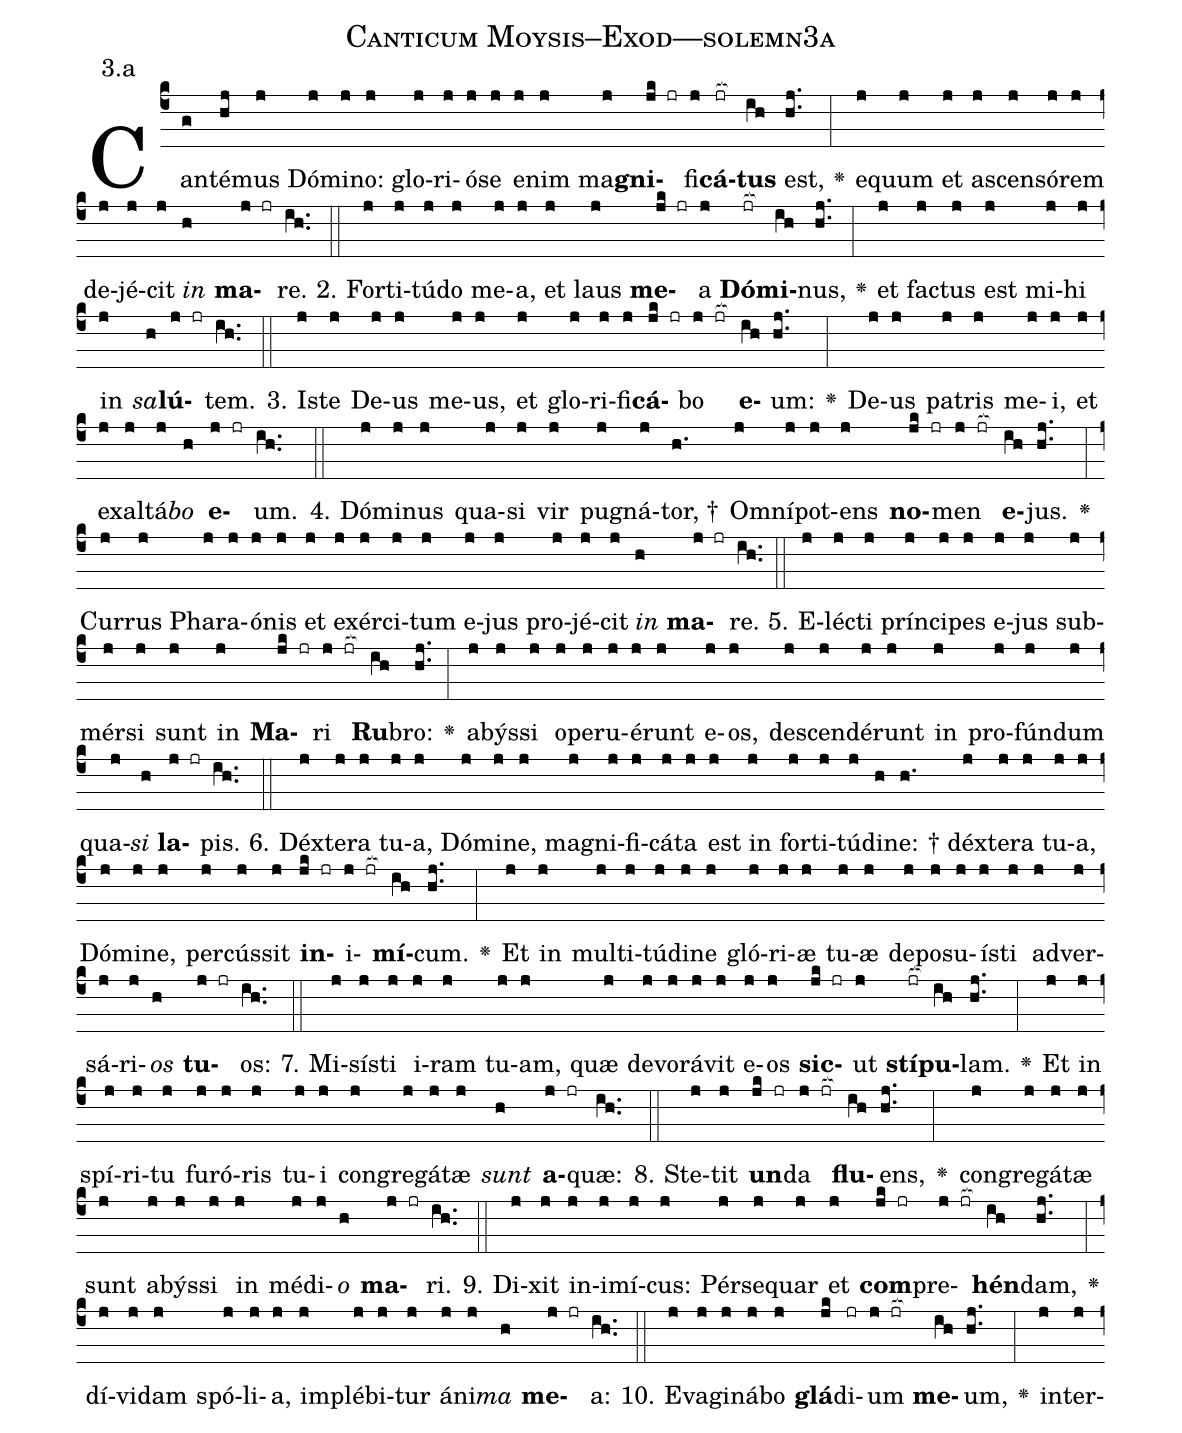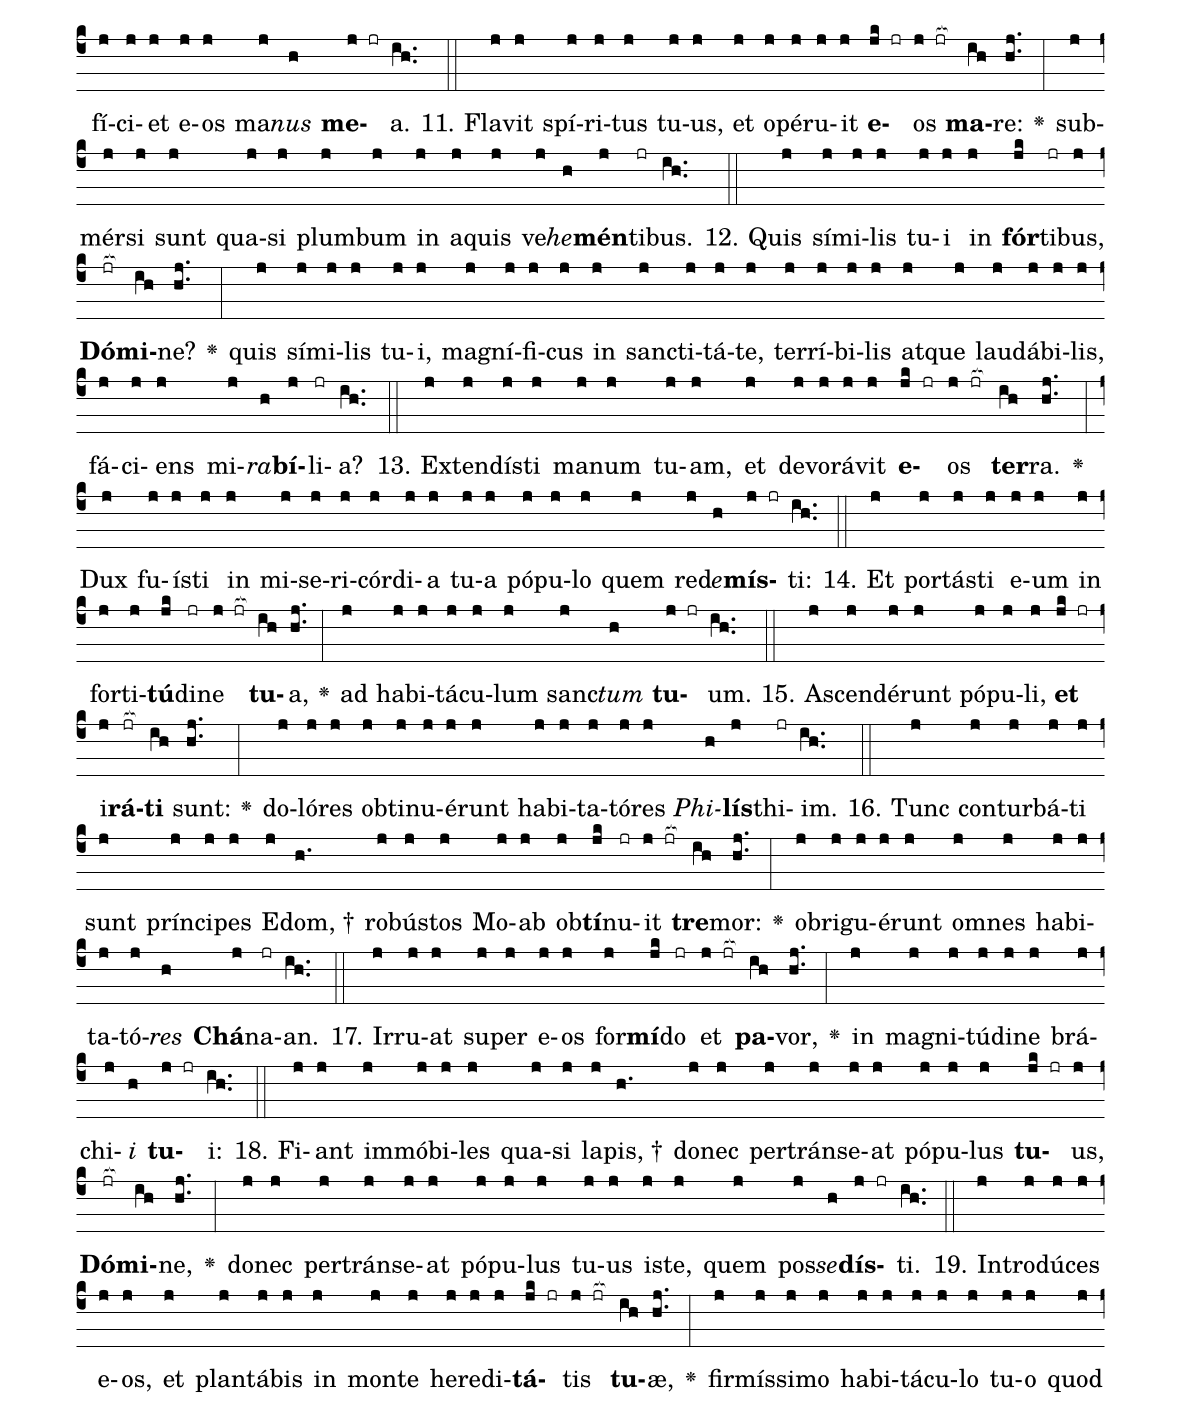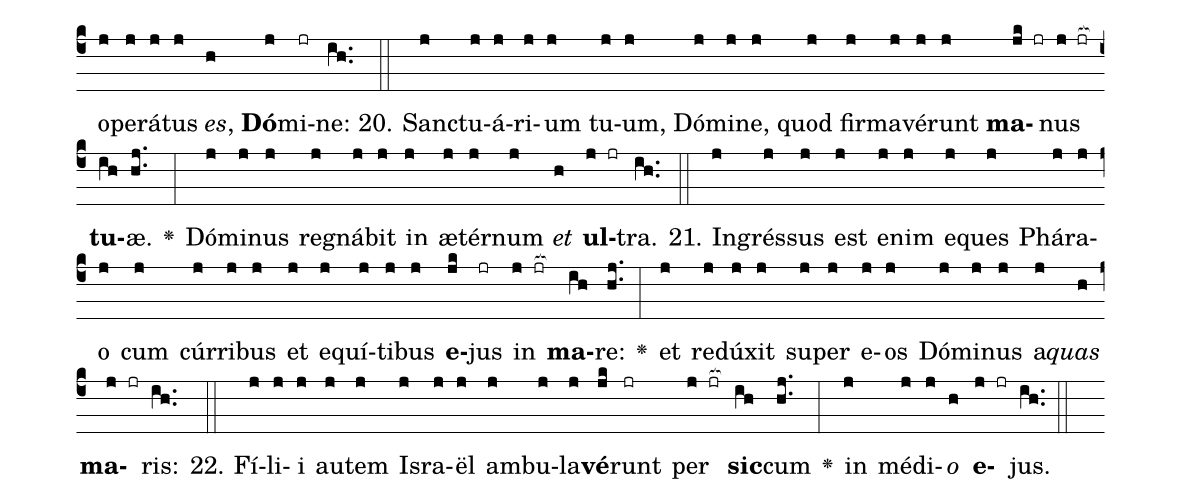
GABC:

name: Canticum Moysis--Exod---solemn3a;
annotation: 3.a;
%%
(c4)Can(g)té(hj)mus(j) Dó(j)mi(j)no:(j) glo(j)ri(j)ó(j)se(j) e(j)nim(j) ma(j)<b>gni</b>(jk jr)fi(j)<b>cá</b>(jr[ocb:1{])<b>tus</b>(ih[ocb:0}]) est,(hj..) <v>\greheightstar</v>(:) e(j)quum(j) et(j) a(j)scen(j)só(j)rem(j) de(j)jé(j)cit(j) <i>in</i>(h) <b>ma</b>(j jr)re.(ih..) (::)
2. For(j)ti(j)tú(j)do(j) me(j)a,(j) et(j) laus(j) <b>me</b>(jk jr)a(j) <b>Dó</b>(jr[ocb:1{])<b>mi</b>(ih[ocb:0}])nus,(hj..) <v>\greheightstar</v>(:) et(j) fac(j)tus(j) est(j) mi(j)hi(j) in(j) <i>sa</i>(h)<b>lú</b>(j jr)tem.(ih..) (::)
3. Is(j)te(j) De(j)us(j) me(j)us,(j) et(j) glo(j)ri(j)fi(j)<b>cá</b>(jk jr)bo(j jr[ocb:1{]) <b>e</b>(ih[ocb:0}])um:(hj..) <v>\greheightstar</v>(:) De(j)us(j) pa(j)tris(j) me(j)i,(j) et(j) ex(j)al(j)tá(j)<i>bo</i>(h) <b>e</b>(j jr)um.(ih..) (::)
4. Dó(j)mi(j)nus(j) qua(j)si(j) vir(j) pu(j)gná(j)tor, †(h.) Om(j)ní(j)pot(j)ens(j) <b>no</b>(jk jr)men(j jr[ocb:1{]) <b>e</b>(ih[ocb:0}])jus.(hj..) <v>\greheightstar</v>(:) Cur(j)rus(j) Pha(j)ra(j)ó(j)nis(j) et(j) ex(j)ér(j)ci(j)tum(j) e(j)jus(j) pro(j)jé(j)cit(j) <i>in</i>(h) <b>ma</b>(j jr)re.(ih..) (::)
5. E(j)léc(j)ti(j) prín(j)ci(j)pes(j) e(j)jus(j) sub(j)mér(j)si(j) sunt(j) in(j) <b>Ma</b>(jk jr)ri(j jr[ocb:1{]) <b>Ru</b>(ih[ocb:0}])bro:(hj..) <v>\greheightstar</v>(:) a(j)býs(j)si(j) o(j)pe(j)ru(j)é(j)runt(j) e(j)os,(j) de(j)scen(j)dé(j)runt(j) in(j) pro(j)fún(j)dum(j) qua(j)<i>si</i>(h) <b>la</b>(j jr)pis.(ih..) (::)
6. Déx(j)te(j)ra(j) tu(j)a,(j) Dó(j)mi(j)ne,(j) ma(j)gni(j)fi(j)cá(j)ta(j) est(j) in(j) for(j)ti(j)tú(j)di(h)ne: †(h.) déx(j)te(j)ra(j) tu(j)a,(j) Dó(j)mi(j)ne,(j) per(j)cús(j)sit(j) <b>in</b>(jk jr)i(j jr[ocb:1{])<b>mí</b>(ih[ocb:0}])cum.(hj..) <v>\greheightstar</v>(:) Et(j) in(j) mul(j)ti(j)tú(j)di(j)ne(j) gló(j)ri(j)æ(j) tu(j)æ(j) de(j)po(j)su(j)ís(j)ti(j) ad(j)ver(j)sá(j)ri(j)<i>os</i>(h) <b>tu</b>(j jr)os:(ih..) (::)
7. Mi(j)sís(j)ti(j) i(j)ram(j) tu(j)am,(j) quæ(j) de(j)vo(j)rá(j)vit(j) e(j)os(j) <b>sic</b>(jk jr)ut(j) <b>stí</b>(jr[ocb:1{])<b>pu</b>(ih[ocb:0}])lam.(hj..) <v>\greheightstar</v>(:) Et(j) in(j) spí(j)ri(j)tu(j) fu(j)ró(j)ris(j) tu(j)i(j) con(j)gre(j)gá(j)tæ(j) <i>sunt</i>(h) <b>a</b>(j jr)quæ:(ih..) (::)
8. Ste(j)tit(j) <b>un</b>(jk jr)da(j jr[ocb:1{]) <b>flu</b>(ih[ocb:0}])ens,(hj..) <v>\greheightstar</v>(:) con(j)gre(j)gá(j)tæ(j) sunt(j) a(j)býs(j)si(j) in(j) mé(j)di(j)<i>o</i>(h) <b>ma</b>(j jr)ri.(ih..) (::)
9. Di(j)xit(j) in(j)i(j)mí(j)cus:(j) Pér(j)se(j)quar(j) et(j) <b>com</b>(jk jr)pre(j jr[ocb:1{])<b>hén</b>(ih[ocb:0}])dam,(hj..) <v>\greheightstar</v>(:) dí(j)vi(j)dam(j) spó(j)li(j)a,(j) im(j)plé(j)bi(j)tur(j) á(j)ni(j)<i>ma</i>(h) <b>me</b>(j jr)a:(ih..) (::)
10. E(j)va(j)gi(j)ná(j)bo(j) <b>glá</b>(jk)di(jr)um(j jr[ocb:1{]) <b>me</b>(ih[ocb:0}])um,(hj..) <v>\greheightstar</v>(:) in(j)ter(j)fí(j)ci(j)et(j) e(j)os(j) ma(j)<i>nus</i>(h) <b>me</b>(j jr)a.(ih..) (::)
11. Fla(j)vit(j) spí(j)ri(j)tus(j) tu(j)us,(j) et(j) o(j)pé(j)ru(j)it(j) <b>e</b>(jk jr)os(j jr[ocb:1{]) <b>ma</b>(ih[ocb:0}])re:(hj..) <v>\greheightstar</v>(:) sub(j)mér(j)si(j) sunt(j) qua(j)si(j) plum(j)bum(j) in(j) a(j)quis(j) ve(j)<i>he</i>(h)<b>mén</b>(j)ti(jr)bus.(ih..) (::)
12. Quis(j) sí(j)mi(j)lis(j) tu(j)i(j) in(j) <b>fór</b>(jk)ti(jr)bus,(j) <b>Dó</b>(jr[ocb:1{])<b>mi</b>(ih[ocb:0}])ne?(hj..) <v>\greheightstar</v>(:) quis(j) sí(j)mi(j)lis(j) tu(j)i,(j) ma(j)gní(j)fi(j)cus(j) in(j) sanc(j)ti(j)tá(j)te,(j) ter(j)rí(j)bi(j)lis(j) at(j)que(j) lau(j)dá(j)bi(j)lis,(j) fá(j)ci(j)ens(j) mi(j)<i>ra</i>(h)<b>bí</b>(j)li(jr)a?(ih..) (::)
13. Ex(j)ten(j)dís(j)ti(j) ma(j)num(j) tu(j)am,(j) et(j) de(j)vo(j)rá(j)vit(j) <b>e</b>(jk jr)os(j jr[ocb:1{]) <b>ter</b>(ih[ocb:0}])ra.(hj..) <v>\greheightstar</v>(:) Dux(j) fu(j)ís(j)ti(j) in(j) mi(j)se(j)ri(j)cór(j)di(j)a(j) tu(j)a(j) pó(j)pu(j)lo(j) quem(j) red(j)<i>e</i>(h)<b>mís</b>(j jr)ti:(ih..) (::)
14. Et(j) por(j)tás(j)ti(j) e(j)um(j) in(j) for(j)ti(j)<b>tú</b>(jk)di(jr)ne(j jr[ocb:1{]) <b>tu</b>(ih[ocb:0}])a,(hj..) <v>\greheightstar</v>(:) ad(j) ha(j)bi(j)tá(j)cu(j)lum(j) sanc(j)<i>tum</i>(h) <b>tu</b>(j jr)um.(ih..) (::)
15. A(j)scen(j)dé(j)runt(j) pó(j)pu(j)li,(j) <b>et</b>(jk jr) i(j)<b>rá</b>(jr[ocb:1{])<b>ti</b>(ih[ocb:0}]) sunt:(hj..) <v>\greheightstar</v>(:) do(j)ló(j)res(j) ob(j)ti(j)nu(j)é(j)runt(j) ha(j)bi(j)ta(j)tó(j)res(j) <i>Phi</i>(h)<b>lís</b>(j)thi(jr)im.(ih..) (::)
16. Tunc(j) con(j)tur(j)bá(j)ti(j) sunt(j) prín(j)ci(j)pes(j) E(j)dom, †(h.) ro(j)bús(j)tos(j) Mo(j)ab(j) ob(j)<b>tí</b>(jk)nu(jr)it(j jr[ocb:1{]) <b>tre</b>(ih[ocb:0}])mor:(hj..) <v>\greheightstar</v>(:) ob(j)ri(j)gu(j)é(j)runt(j) om(j)nes(j) ha(j)bi(j)ta(j)tó(j)<i>res</i>(h) <b>Chá</b>(j)na(jr)an.(ih..) (::)
17. Ir(j)ru(j)at(j) su(j)per(j) e(j)os(j) for(j)<b>mí</b>(jk)do(jr) et(j jr[ocb:1{]) <b>pa</b>(ih[ocb:0}])vor,(hj..) <v>\greheightstar</v>(:) in(j) ma(j)gni(j)tú(j)di(j)ne(j) brá(j)chi(j)<i>i</i>(h) <b>tu</b>(j jr)i:(ih..) (::)
18. Fi(j)ant(j) im(j)mó(j)bi(j)les(j) qua(j)si(j) la(j)pis, †(h.) do(j)nec(j) per(j)tráns(j)e(j)at(j) pó(j)pu(j)lus(j) <b>tu</b>(jk jr)us,(j) <b>Dó</b>(jr[ocb:1{])<b>mi</b>(ih[ocb:0}])ne,(hj..) <v>\greheightstar</v>(:) do(j)nec(j) per(j)tráns(j)e(j)at(j) pó(j)pu(j)lus(j) tu(j)us(j) is(j)te,(j) quem(j) pos(j)<i>se</i>(h)<b>dís</b>(j jr)ti.(ih..) (::)
19. In(j)tro(j)dú(j)ces(j) e(j)os,(j) et(j) plan(j)tá(j)bis(j) in(j) mon(j)te(j) he(j)re(j)di(j)<b>tá</b>(jk jr)tis(j jr[ocb:1{]) <b>tu</b>(ih[ocb:0}])æ,(hj..) <v>\greheightstar</v>(:) fir(j)mís(j)si(j)mo(j) ha(j)bi(j)tá(j)cu(j)lo(j) tu(j)o(j) quod(j) o(j)pe(j)rá(j)tus(j) <i>es</i>,(h) <b>Dó</b>(j)mi(jr)ne:(ih..) (::)
20. Sanc(j)tu(j)á(j)ri(j)um(j) tu(j)um,(j) Dó(j)mi(j)ne,(j) quod(j) fir(j)ma(j)vé(j)runt(j) <b>ma</b>(jk jr)nus(j jr[ocb:1{]) <b>tu</b>(ih[ocb:0}])æ.(hj..) <v>\greheightstar</v>(:) Dó(j)mi(j)nus(j) re(j)gná(j)bit(j) in(j) æ(j)tér(j)num(j) <i>et</i>(h) <b>ul</b>(j jr)tra.(ih..) (::)
21. In(j)grés(j)sus(j) est(j) e(j)nim(j) e(j)ques(j) Phá(j)ra(j)o(j) cum(j) cúr(j)ri(j)bus(j) et(j) e(j)quí(j)ti(j)bus(j) <b>e</b>(jk)jus(jr) in(j jr[ocb:1{]) <b>ma</b>(ih[ocb:0}])re:(hj..) <v>\greheightstar</v>(:) et(j) re(j)dú(j)xit(j) su(j)per(j) e(j)os(j) Dó(j)mi(j)nus(j) a(j)<i>quas</i>(h) <b>ma</b>(j jr)ris:(ih..) (::)
22. Fí(j)li(j)i(j) au(j)tem(j) Is(j)ra(j)ël(j) am(j)bu(j)la(j)<b>vé</b>(jk)runt(jr) per(j jr[ocb:1{]) <b>sic</b>(ih[ocb:0}])cum(hj..) <v>\greheightstar</v>(:) in(j) mé(j)di(j)<i>o</i>(h) <b>e</b>(j jr)jus.(ih..) (::)
